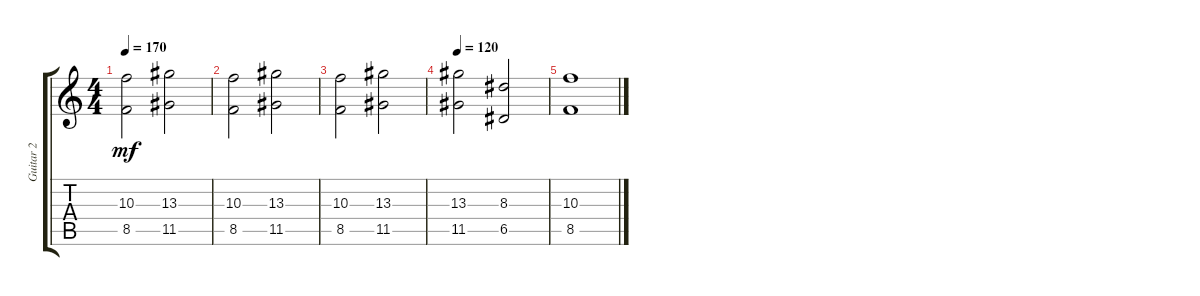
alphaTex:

\track ("Guitar 2" "Guitar 2") {instrument distortionguitar}
\staff {score tabs}
\tuning (E4 B3 G3 D3 A2 E2) {hide}
\ts (4 4)
\tempo 170
\clef g2
\ks c
(10.3 8.5).2{dy mf} (13.3 11.5).2 |
(10.3 8.5).2 (13.3 11.5).2 |
(10.3 8.5).2 (13.3 11.5).2 |
\tempo 120
(13.3 11.5).2 (8.3 6.5).2 |
(10.3 8.5).1
